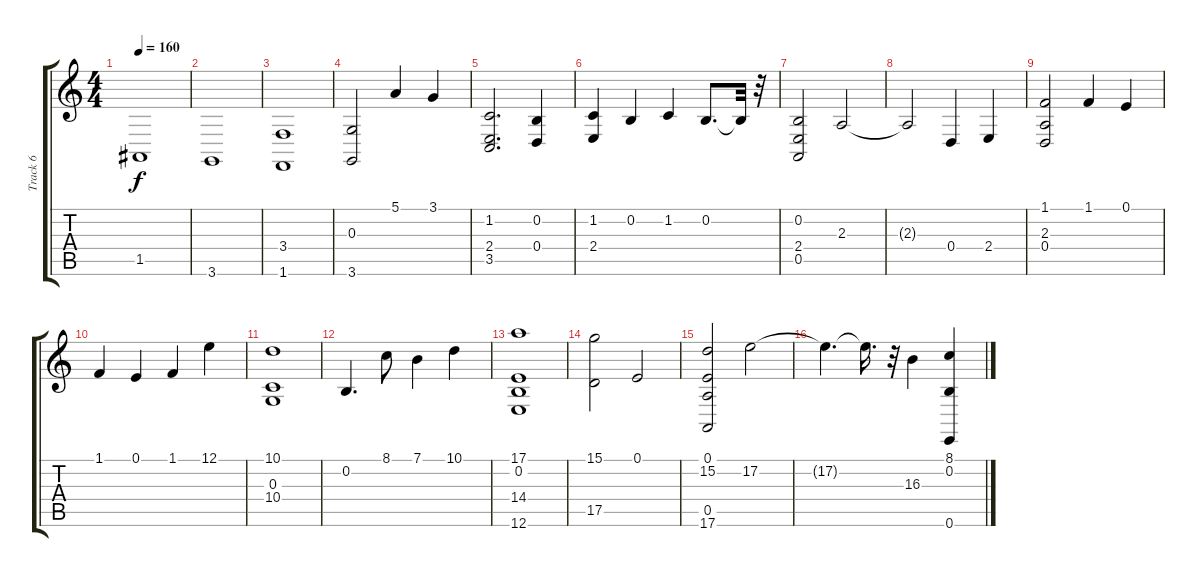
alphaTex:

\track ("Track 6" "Track 6") {instrument stringensemble1}
\staff {score tabs}
\tuning (E4 B3 G3 D3 A2 E2) {hide}
\ts (4 4)
\tempo 160
\clef g2
\ks c
1.5.1{dy f} |
3.6.1 |
(3.4 1.6).1 |
(0.3 3.6).2 5.1.4 3.1.4 |
(1.2 2.4 3.5).2{d} (0.2 0.4).4{volume 10} |
(1.2 2.4).4 0.2.4 1.2.4 0.2.8{d} 0.2{t}.32 r.32 |
(0.2 2.4 0.5).2 2.3.2 |
2.3{t}.2 0.4.4 2.4.4 |
(1.1 2.3 0.4).2 1.1.4 0.1.4 |
1.1.4 0.1.4 1.1.4 12.1.4 |
(10.1 0.3 10.4).1 |
0.2.4{d} 8.1.8 7.1.4 10.1.4 |
(17.1 0.2 14.4 12.6).1 |
(15.1 17.5).2 0.1.2 |
(0.1 15.2 0.5 17.6).2 17.2.2 |
17.2{t}.4{d} 17.2{t}.16{d} r.32 16.3.4 (8.1 0.2 0.6).4
